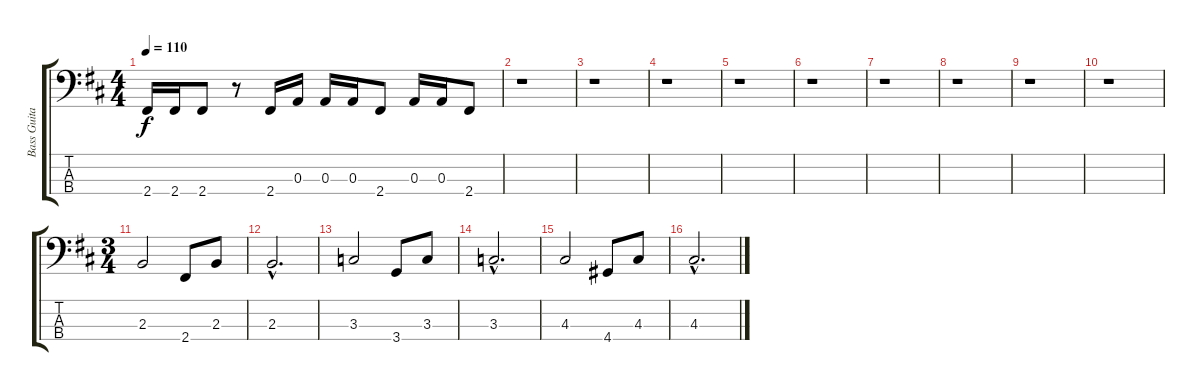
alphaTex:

\track ("Bass Guitar" "Bass Guita") {instrument electricbasspick}
\staff {score tabs}
\tuning (G2 D2 A1 E1) {hide}
\ts (4 4)
\tempo 110
\clef f4
\ks d
2.4.16{dy f} 2.4.16 2.4.8 r.8 2.4.16 0.3.16 0.3.16 0.3.16 2.4.8 0.3.16 0.3.16 2.4.8 |
r.1 |
r.1 |
r.1 |
r.1 |
r.1 |
r.1 |
r.1 |
r.1 |
r.1 |
\ts (3 4)
2.3.2{volume 8} 2.4.8{volume 9} 2.3.8{volume 10} |
2.3{hac}.2{d volume 10} |
3.3.2{volume 8} 3.4.8{volume 9} 3.3.8{volume 10} |
3.3{hac}.2{d volume 10} |
4.3.2{volume 8} 4.4.8{volume 9} 4.3.8{volume 10} |
4.3{hac}.2{d volume 10}
